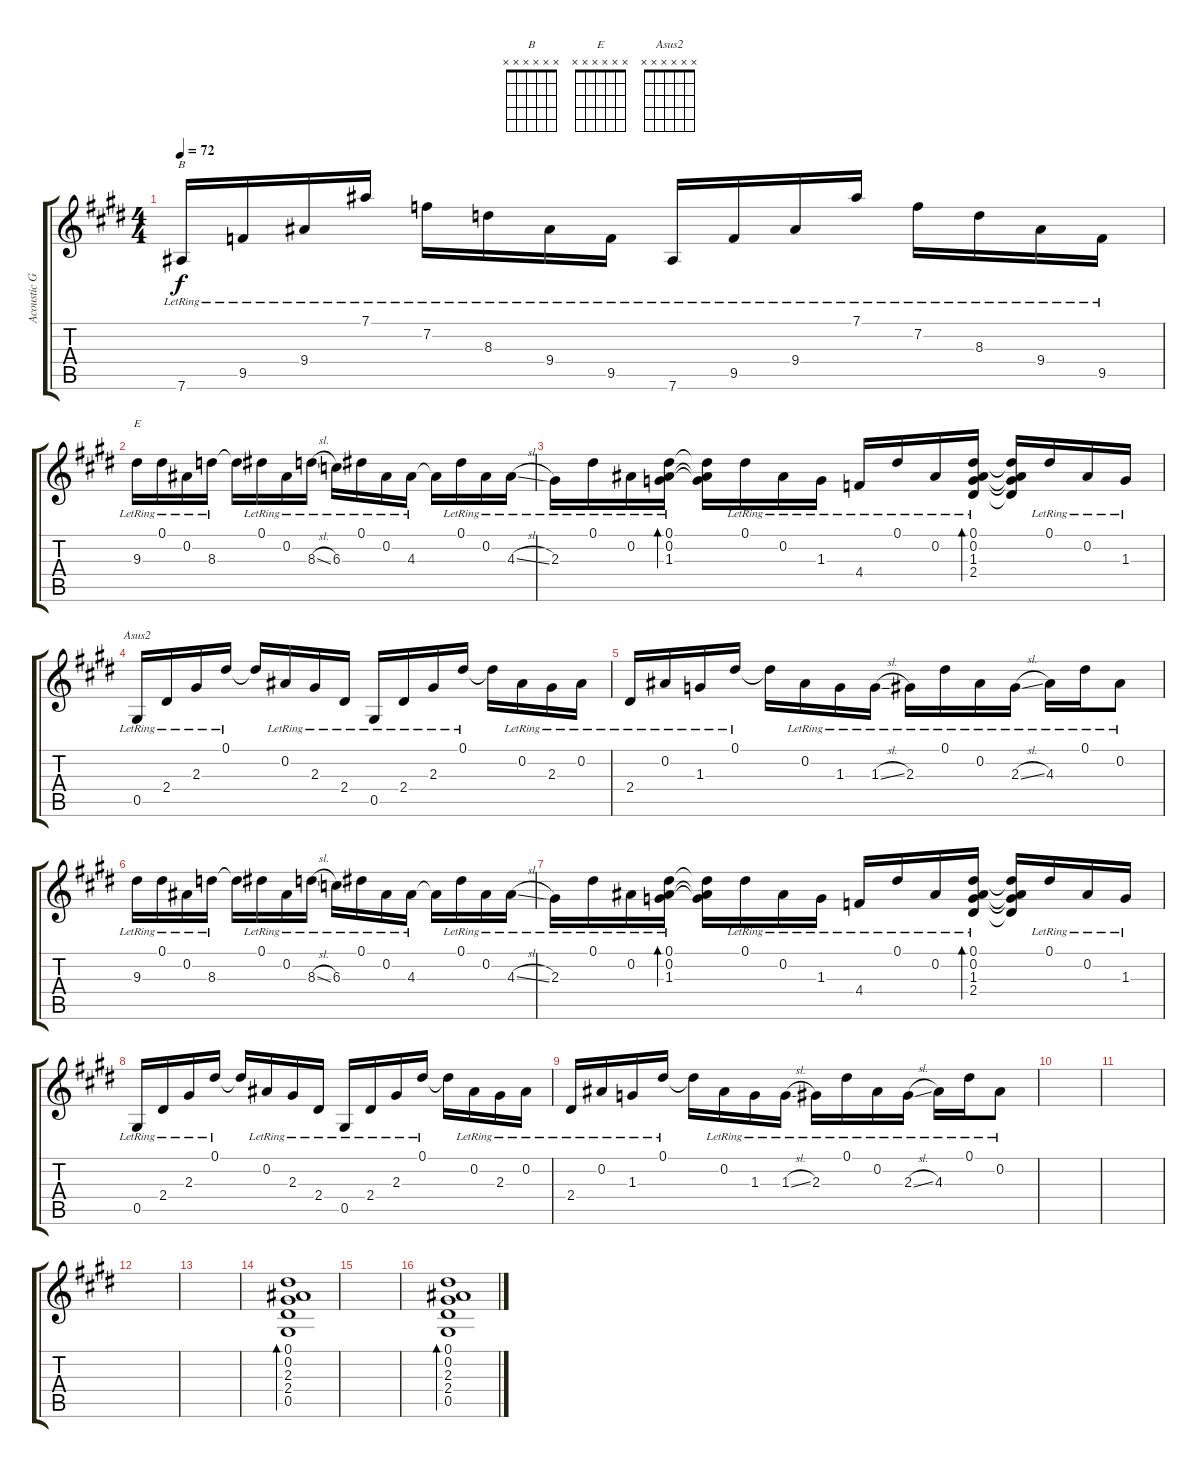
\track ("Acoustic Guitar" "Acoustic G") {instrument acousticguitarsteel}
\staff {score tabs}
\tuning (Eb4 Bb3 Gb3 Db3 Ab2 Eb2) {hide}
\chord ("B" x x x x x x)
\chord ("E" x x x x x x)
\chord ("Asus2" x x x x x x)
\ts (4 4)
\tempo 72
\clef g2
\ks e
7.6{lr}.16{ch "B" dy f} 9.5{lr}.16 9.4{lr}.16 7.1{lr}.16 7.2{lr}.16 8.3{lr}.16 9.4{lr}.16 9.5{lr}.16 7.6{lr}.16 9.5{lr}.16 9.4{lr}.16 7.1{lr}.16 7.2{lr}.16 8.3{lr}.16 9.4{lr}.16 9.5{lr}.16 |
9.3{lr}.16{ch "E"} 0.1{lr}.16 0.2{lr}.16 8.3{lr}.16 8.3{t}.16 0.1{lr}.16 0.2{lr}.16 8.3{sl lr}.16 6.3{lr}.16 0.1{lr}.16 0.2{lr}.16 4.3{lr}.16 4.3{t}.16 0.1{lr}.16 0.2{lr}.16 4.3{sl lr}.16 |
2.3{lr}.16 0.1{lr}.16 0.2{lr}.16 (0.1{lr} 0.2{lr} 1.3{lr}).16{bd 60} (0.1{t} 0.2{t} 1.3{t}).16 0.1{lr}.16 0.2{lr}.16 1.3{lr}.16 4.4{lr}.16 0.1{lr}.16 0.2{lr}.16 (0.1{lr} 0.2{lr} 1.3{lr} 2.4{lr}).16{bd 60} (0.1{t} 0.2{t} 1.3{t} 2.4{t}).16 0.1{lr}.16 0.2{lr}.16 1.3{lr}.16 |
0.5{lr}.16{ch "Asus2"} 2.4{lr}.16 2.3{lr}.16 0.1{lr}.16 0.1{t}.16 0.2{lr}.16 2.3{lr}.16 2.4{lr}.16 0.5{lr}.16 2.4{lr}.16 2.3{lr}.16 0.1{lr}.16 0.1{t}.16 0.2{lr}.16 2.3{lr}.16 0.2{lr}.16 |
2.4{lr}.16 0.2{lr}.16 1.3{lr}.16 0.1{lr}.16 0.1{t}.16 0.2{lr}.16 1.3{lr}.16 1.3{sl lr}.16 2.3{lr}.16 0.1{lr}.16 0.2{lr}.16 2.3{sl lr}.16 4.3{lr}.16 0.1{lr}.16 0.2{lr}.8 |
9.3{lr}.16 0.1{lr}.16 0.2{lr}.16 8.3{lr}.16 8.3{t}.16 0.1{lr}.16 0.2{lr}.16 8.3{sl lr}.16 6.3{lr}.16 0.1{lr}.16 0.2{lr}.16 4.3{lr}.16 4.3{t}.16 0.1{lr}.16 0.2{lr}.16 4.3{sl lr}.16 |
2.3{lr}.16 0.1{lr}.16 0.2{lr}.16 (0.1{lr} 0.2{lr} 1.3{lr}).16{bd 60} (0.1{t} 0.2{t} 1.3{t}).16 0.1{lr}.16 0.2{lr}.16 1.3{lr}.16 4.4{lr}.16 0.1{lr}.16 0.2{lr}.16 (0.1{lr} 0.2{lr} 1.3{lr} 2.4{lr}).16{bd 60} (0.1{t} 0.2{t} 1.3{t} 2.4{t}).16 0.1{lr}.16 0.2{lr}.16 1.3{lr}.16 |
0.5{lr}.16 2.4{lr}.16 2.3{lr}.16 0.1{lr}.16 0.1{t}.16 0.2{lr}.16 2.3{lr}.16 2.4{lr}.16 0.5{lr}.16 2.4{lr}.16 2.3{lr}.16 0.1{lr}.16 0.1{t}.16 0.2{lr}.16 2.3{lr}.16 0.2{lr}.16 |
2.4{lr}.16 0.2{lr}.16 1.3{lr}.16 0.1{lr}.16 0.1{t}.16 0.2{lr}.16 1.3{lr}.16 1.3{sl lr}.16 2.3{lr}.16 0.1{lr}.16 0.2{lr}.16 2.3{sl lr}.16 4.3{lr}.16 0.1{lr}.16 0.2{lr}.8 |
|
|
|
|
(0.1 0.2 2.3 2.4 0.5).1{bd 120} |
|
(0.1 0.2 2.3 2.4 0.5).1{bd 120}
